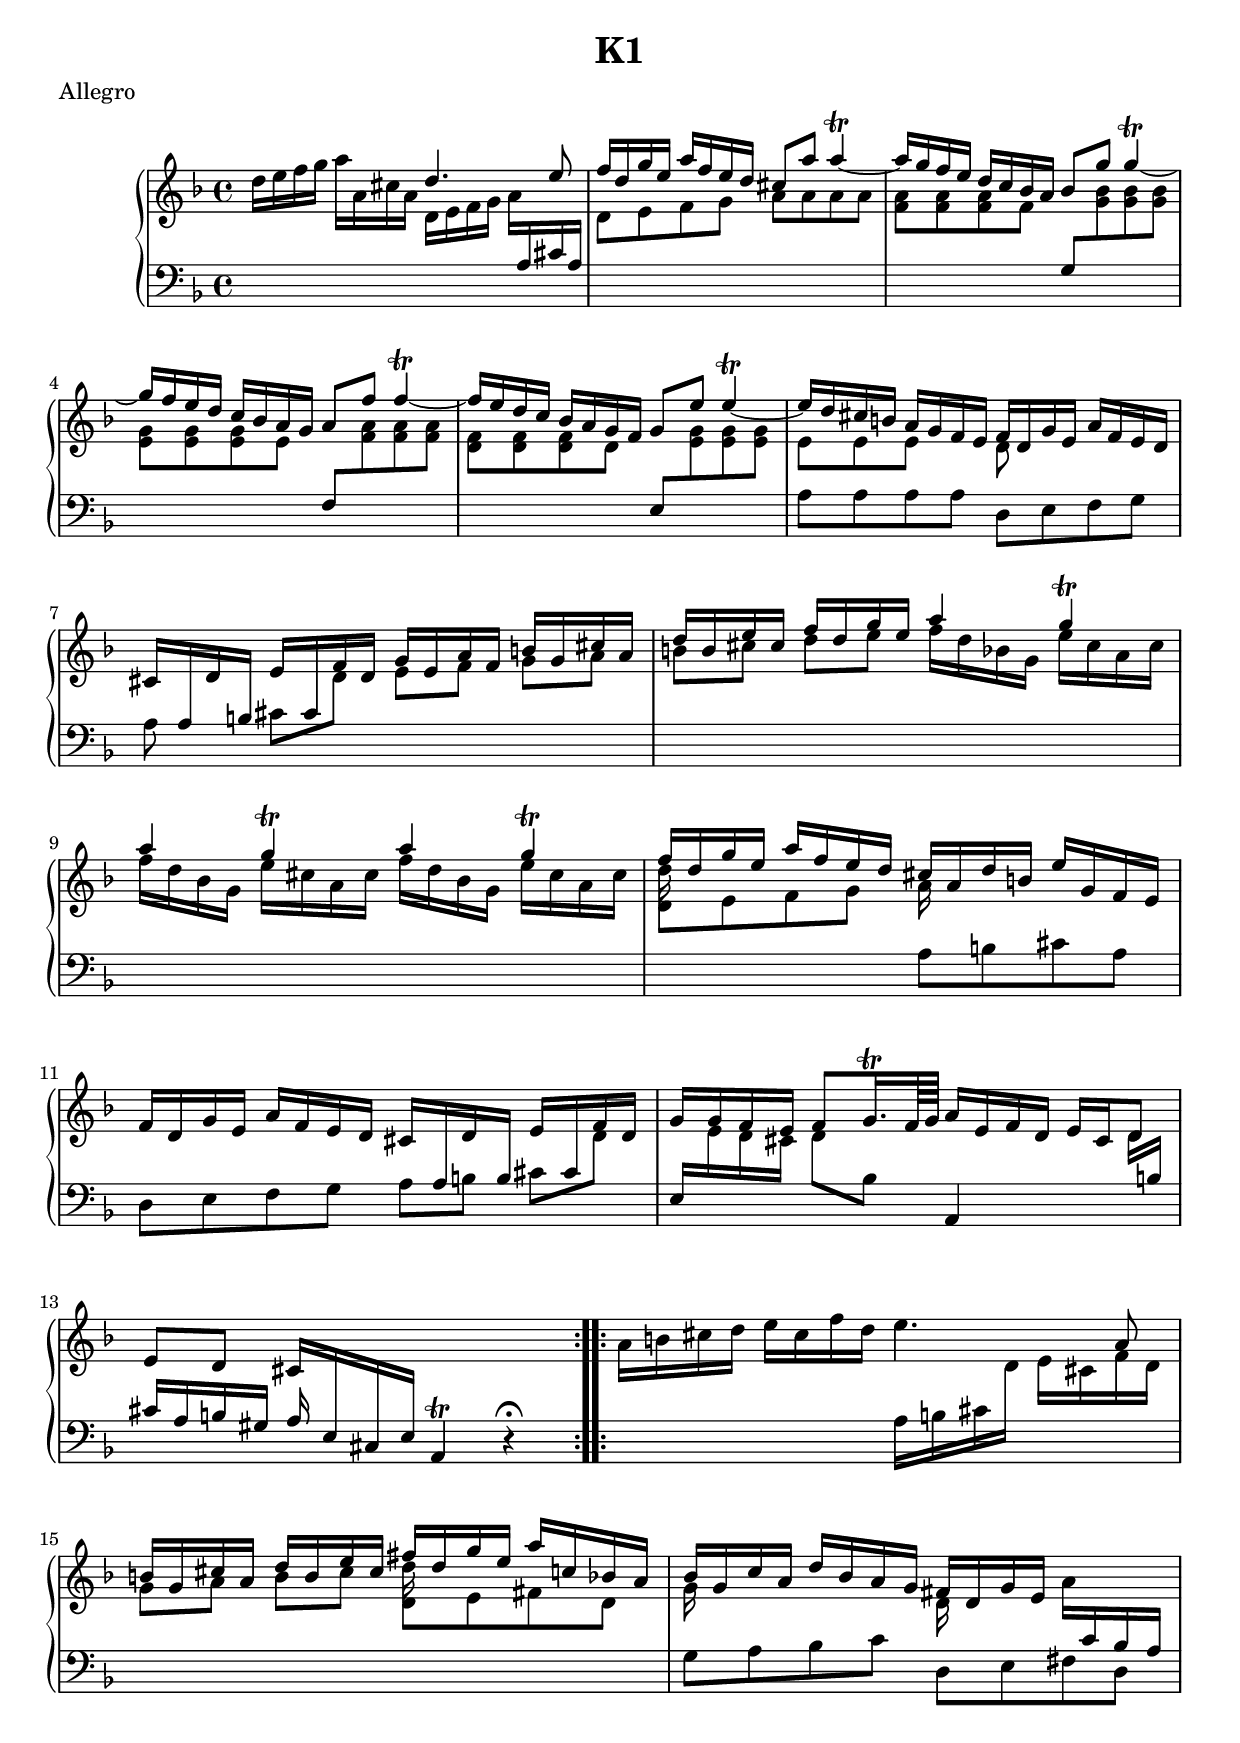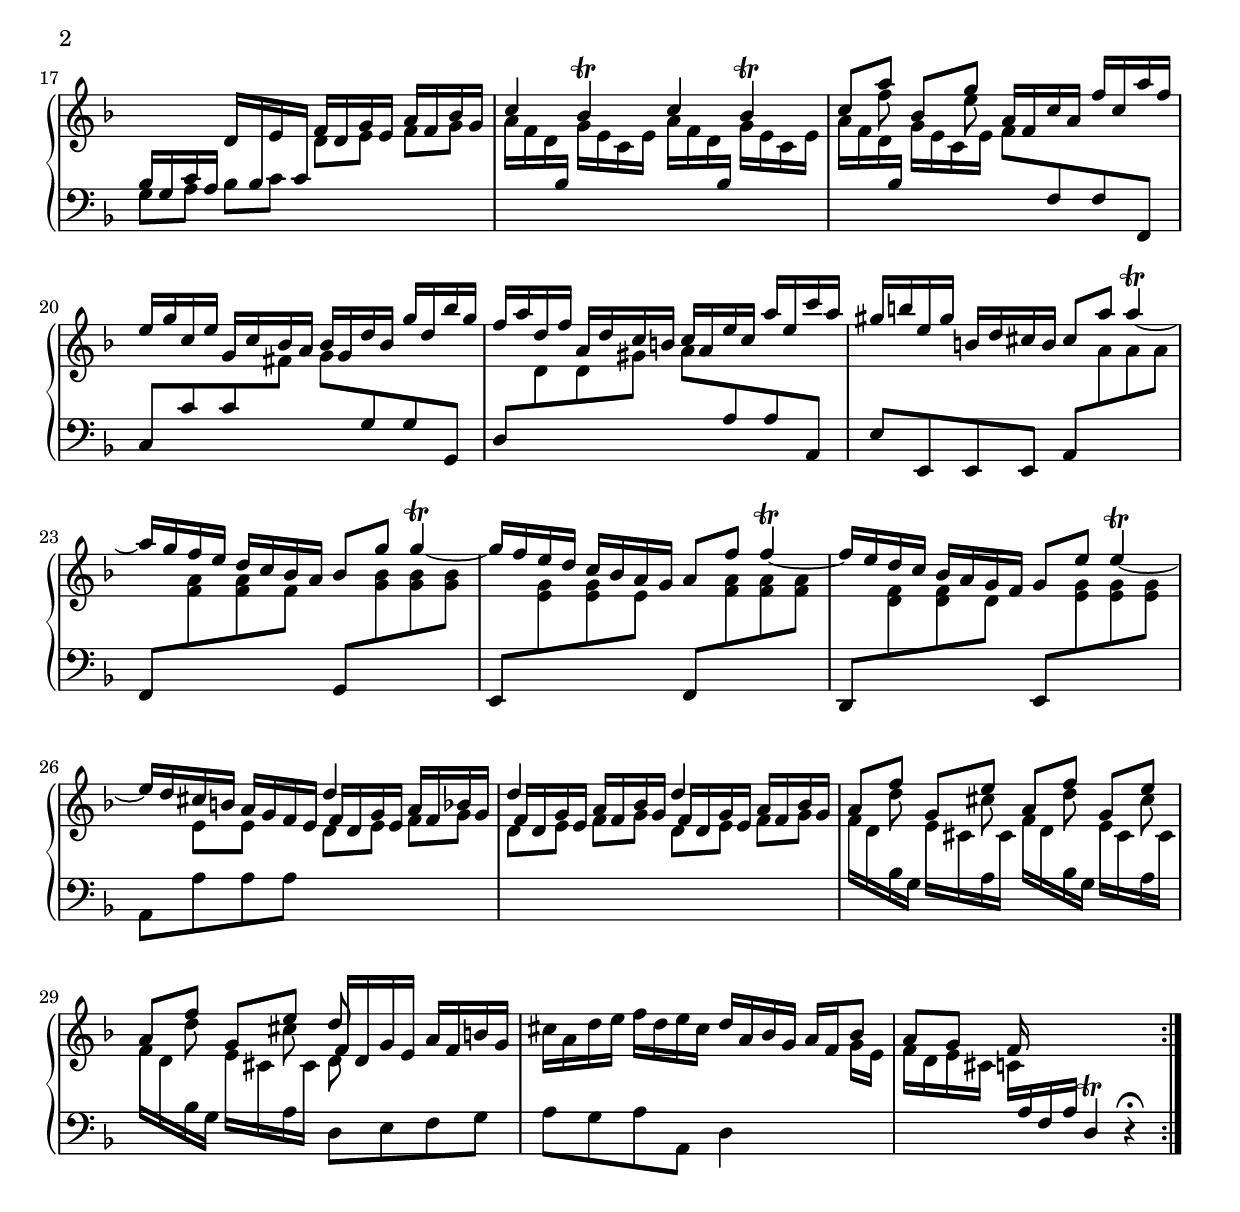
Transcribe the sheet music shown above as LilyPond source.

\version "2.18.2"
\version "2.18.2"

su = \stemUp
sd = \stemDown
sn = \stemNeutral
tu = \tieUp
td = \tieDown
tn = \tieNeutral
cstr = \change Staff = "right"
cstl = \change Staff = "left"

global = {
  \key d \minor
  \time 4/4
}

right = \relative c'' {
  \global
 
  \repeat volta 2 {
    d16 e f g a a, cis a \su d4. e8
    f16 d g e a f e d cis8 a' a4-\trill ~
    
    a16 g f e d c bes a bes8 g' g4-\trill ~
    g16 f e d c bes a g a8 f' f4-\trill ~
    f16 e d c bes a g f g8 e' e4-\trill ~
    
    e16 d cis b a g f e f d g e a f e d
    cis \cstl a \cstr d \cstl b \cstr e \cstl cis \cstr f d g e a f b g cis a
    
    d b e cis f d g e a4 g-\trill
    a g-\trill a g-\trill
    f16 d g e a f e d cis a d b e g, f e
    
    f d g e a f e d cis \cstl a \cstr d \cstl b \cstr e \cstl cis \cstr f d
    g g f e f8 g16.-\trill f64 g a16 e f d e cis d8
    e d cis16 \cstl e, cis e a,4-\trill r-\fermata
  }
  
  \repeat volta 2 {
    \cstr \sd a''16 b cis d e cis f d e4. \su a,8
    b16 g cis a d b e cis <<{ fis d g e } \\ {d}>> a' c, bes a
    <<{ bes g c a } \\ {g}>> d' bes a g <<{ fis d g e } \\ {d}>> \sd a' \cstl \su c, bes a
    
    bes g c a \cstr d \cstl bes \cstr e \cstl c \cstr f d g e a f bes g
    c4 bes-\trill c bes-\trill
    <<{ c8[ a'] bes,[ g'] } \\ { s8 f s e }>> a,16 f c' a f' c a' f
    
    e g c, e g, c bes a bes g d' bes g' d bes' g
    f a d, f a, d c b c a e' c a' e c' a
    gis b e, gis b, d cis b cis8 a' a4-\trill ~
    
    a16 g f e d c bes a bes8 g' g4-\trill ~
    g16 f e d c bes a g a8 f' f4-\trill ~ 
    f16 e d c bes a g f g8 e' e4-\trill ~ 
    
    e16 d cis b a g f e \repeat unfold 3 { <<{ \shiftOn f d g e } \\ {\su d'4}>> a16 f bes g }
    \repeat unfold 3 { <<{ a8[ f'] g,[ e'] } \\ { s d s cis }>> }
    <<{ d8 } \\ { d, } \\ { f16 d g e a f b g }>>
    
    \sd cis a d e f d e cis \su d a bes g a f bes8 
    a g f16 s8. s2
  }
}
 
left = \relative c' {
  \global
  
  \repeat volta 2 {
    s2 \cstr \sd d16 e f g a \cstl \su a, cis a
    \cstr \sd d8 e f g a a a a
    
    <f a> q q f \cstl \su g, \cstr \sd <g' bes> q q
    <e g> q q e \cstl \su f, \cstr \sd <f' a> q q
    <d f> q q d \cstl \su e, \cstr \sd <e' g> q q
    
    <<{ \sd e e e s d } \\ { \cstl \sd a a a a d, e f g }>>
    \cstl a s8 cis8[ \cstr d] e[ f] g[ a]
    
    b[ cis] d[ e] f16 d bes g e' cis a cis
    f d bes g e' cis a cis f d bes g e' cis a cis
    <<{ \sd d } \\ { d,8 e f g }>> <<{ \sd a16 } \\ { \cstl a,8 b cis a }>>
    
    \cstl d, e f g a[ b] cis[ \cstr d] 
    \cstl \su e,16 \cstr \sd e' d cis d8 \cstl bes \su a,4 s8 \cstr \sd d'16 \cstl \su b
    cis a b gis a s8. s2 
  }
  
  \repeat volta 2 {
    s2 \sd a16 b cis \cstr d e cis f d
    g8[ a] b[ cis] d,8 e fis d
    \cstl g, a bes c d, e fis d
    
    g8[ a] bes[ c] \cstr d[ e] f[ g]
    \repeat unfold 3 { a16 f d \cstl \su bes \cstr \sd g' e c e }
    f8 \cstl \su f, f f,
    
    c' c' c \cstr \sd fis g \cstl \su g, g g,
    d' \cstr \sd d' d gis a \cstl \su a, a a,
    e' e, e e a \cstr \sd a'' a a
    
    \cstl \su f,, \cstr \sd <f'' a> q f \cstl \su g,, \cstr \sd <g'' bes> q q
    \cstl \su e,, \cstr \sd <e'' g> q e \cstl \su f,, \cstr \sd <f'' a> q q 
    \cstl \su d,, \cstr \sd <d'' f> q d \cstl \su e,, \cstr \sd <e'' g> q q 
    
    <<{ s8 \sd e e s } \\ { \cstl a,, a' a a }>> 
    \repeat unfold 3 { d[ e] f[ g] }
    \repeat unfold 3 { f16 d \cstl bes g \cstr e' cis \cstl a \cstr cis }
    
    \cstl d,8 e f g
    a g a a, d4 s8 \cstr g'16 e
    f d e cis c \cstl \su a f a d,4-\trill r-\fermata
  }
}


\header {
  title = "K1"
  meter = "Allegro"
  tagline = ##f
}

#(set-global-staff-size 20)

\paper {
  #(set-paper-size "a4")
}

\score {
  \new PianoStaff <<
    \new Staff = "right" {
      \right
    }
    \new Staff = "left" { 
      \clef bass \left 
    }
  >>
  \layout { }
}
